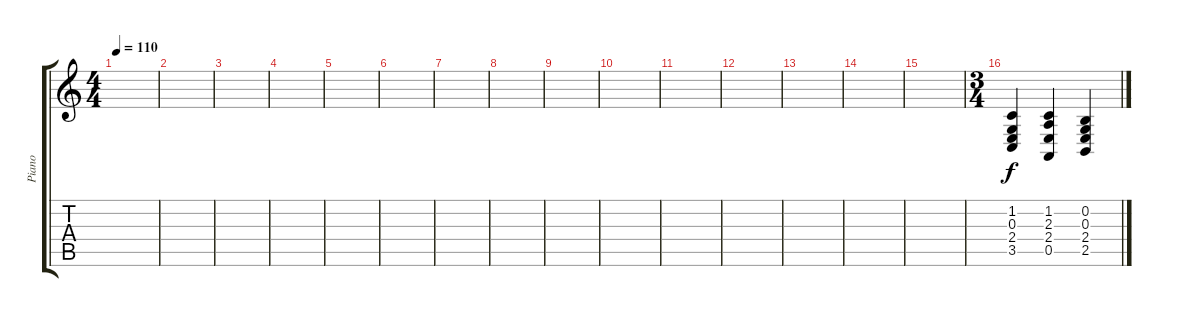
\track ("Piano" "Piano") {instrument electricpiano1}
\staff {score tabs}
\tuning (E4 B3 G3 D3 A2 E2) {hide}
\ts (4 4)
\tempo 110
\clef g2
\ks c
|
|
|
|
|
|
|
|
|
|
|
|
|
|
|
\ts (3 4)
(1.2 0.3 2.4 3.5).4 (1.2 2.3 2.4 0.5).4 (0.2 0.3 2.4 2.5).4
